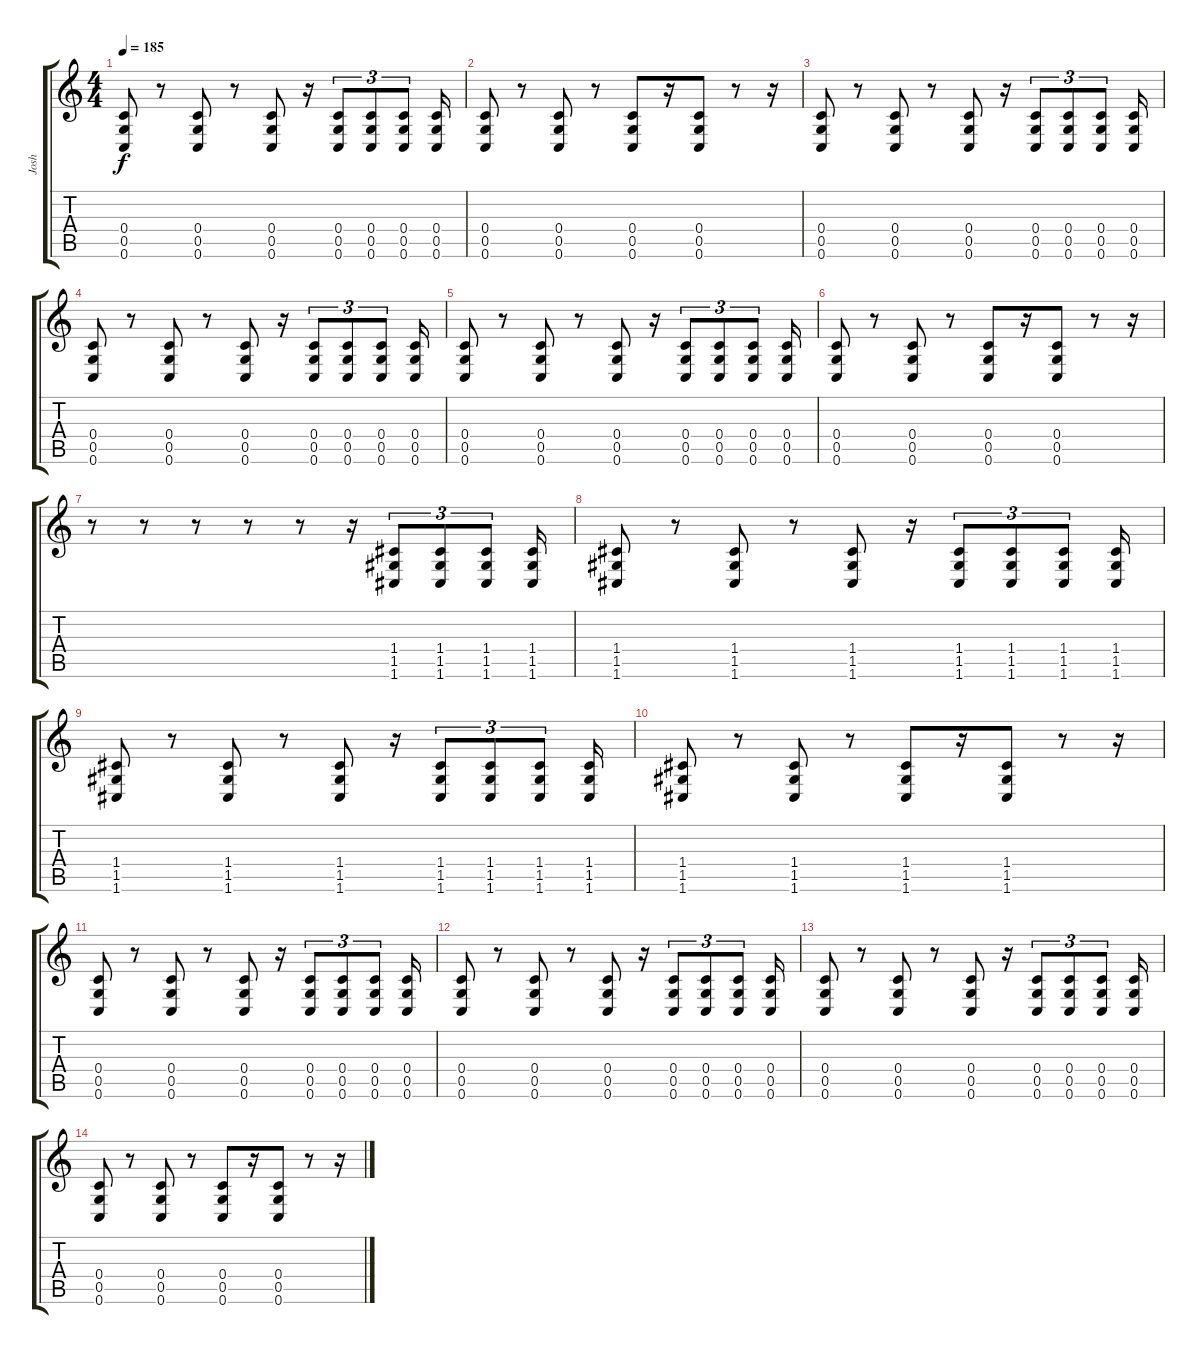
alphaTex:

\track ("Josh" "Josh") {instrument distortionguitar}
\staff {score tabs}
\tuning (D4 A3 F3 C3 G2 C2) {hide}
\ts (4 4)
\tempo 185
\clef g2
\ks c
(0.4 0.5 0.6).8{dy f} r.8 (0.4 0.5 0.6).8 r.8 (0.4 0.5 0.6).8 r.16 (0.4 0.5 0.6).8{tu (3 2)} (0.4 0.5 0.6).8{tu (3 2)} (0.4 0.5 0.6).8{tu (3 2)} (0.4 0.5 0.6).16 |
(0.4 0.5 0.6).8 r.8 (0.4 0.5 0.6).8 r.8 (0.4 0.5 0.6).8 r.16 (0.4 0.5 0.6).8 r.8 r.16 |
(0.4 0.5 0.6).8 r.8 (0.4 0.5 0.6).8 r.8 (0.4 0.5 0.6).8 r.16 (0.4 0.5 0.6).8{tu (3 2)} (0.4 0.5 0.6).8{tu (3 2)} (0.4 0.5 0.6).8{tu (3 2)} (0.4 0.5 0.6).16 |
(0.4 0.5 0.6).8 r.8 (0.4 0.5 0.6).8 r.8 (0.4 0.5 0.6).8 r.16 (0.4 0.5 0.6).8{tu (3 2)} (0.4 0.5 0.6).8{tu (3 2)} (0.4 0.5 0.6).8{tu (3 2)} (0.4 0.5 0.6).16 |
(0.4 0.5 0.6).8 r.8 (0.4 0.5 0.6).8 r.8 (0.4 0.5 0.6).8 r.16 (0.4 0.5 0.6).8{tu (3 2)} (0.4 0.5 0.6).8{tu (3 2)} (0.4 0.5 0.6).8{tu (3 2)} (0.4 0.5 0.6).16 |
(0.4 0.5 0.6).8 r.8 (0.4 0.5 0.6).8 r.8 (0.4 0.5 0.6).8 r.16 (0.4 0.5 0.6).8 r.8 r.16 |
r.8 r.8 r.8 r.8 r.8 r.16 (1.4 1.5 1.6).8{tu (3 2)} (1.4 1.5 1.6).8{tu (3 2)} (1.4 1.5 1.6).8{tu (3 2)} (1.4 1.5 1.6).16 |
(1.4 1.5 1.6).8 r.8 (1.4 1.5 1.6).8 r.8 (1.4 1.5 1.6).8 r.16 (1.4 1.5 1.6).8{tu (3 2)} (1.4 1.5 1.6).8{tu (3 2)} (1.4 1.5 1.6).8{tu (3 2)} (1.4 1.5 1.6).16 |
(1.4 1.5 1.6).8 r.8 (1.4 1.5 1.6).8 r.8 (1.4 1.5 1.6).8 r.16 (1.4 1.5 1.6).8{tu (3 2)} (1.4 1.5 1.6).8{tu (3 2)} (1.4 1.5 1.6).8{tu (3 2)} (1.4 1.5 1.6).16 |
(1.4 1.5 1.6).8 r.8 (1.4 1.5 1.6).8 r.8 (1.4 1.5 1.6).8 r.16 (1.4 1.5 1.6).8 r.8 r.16 |
(0.4 0.5 0.6).8 r.8 (0.4 0.5 0.6).8 r.8 (0.4 0.5 0.6).8 r.16 (0.4 0.5 0.6).8{tu (3 2)} (0.4 0.5 0.6).8{tu (3 2)} (0.4 0.5 0.6).8{tu (3 2)} (0.4 0.5 0.6).16 |
(0.4 0.5 0.6).8 r.8 (0.4 0.5 0.6).8 r.8 (0.4 0.5 0.6).8 r.16 (0.4 0.5 0.6).8{tu (3 2)} (0.4 0.5 0.6).8{tu (3 2)} (0.4 0.5 0.6).8{tu (3 2)} (0.4 0.5 0.6).16 |
(0.4 0.5 0.6).8 r.8 (0.4 0.5 0.6).8 r.8 (0.4 0.5 0.6).8 r.16 (0.4 0.5 0.6).8{tu (3 2)} (0.4 0.5 0.6).8{tu (3 2)} (0.4 0.5 0.6).8{tu (3 2)} (0.4 0.5 0.6).16 |
(0.4 0.5 0.6).8 r.8 (0.4 0.5 0.6).8 r.8 (0.4 0.5 0.6).8 r.16 (0.4 0.5 0.6).8 r.8 r.16
